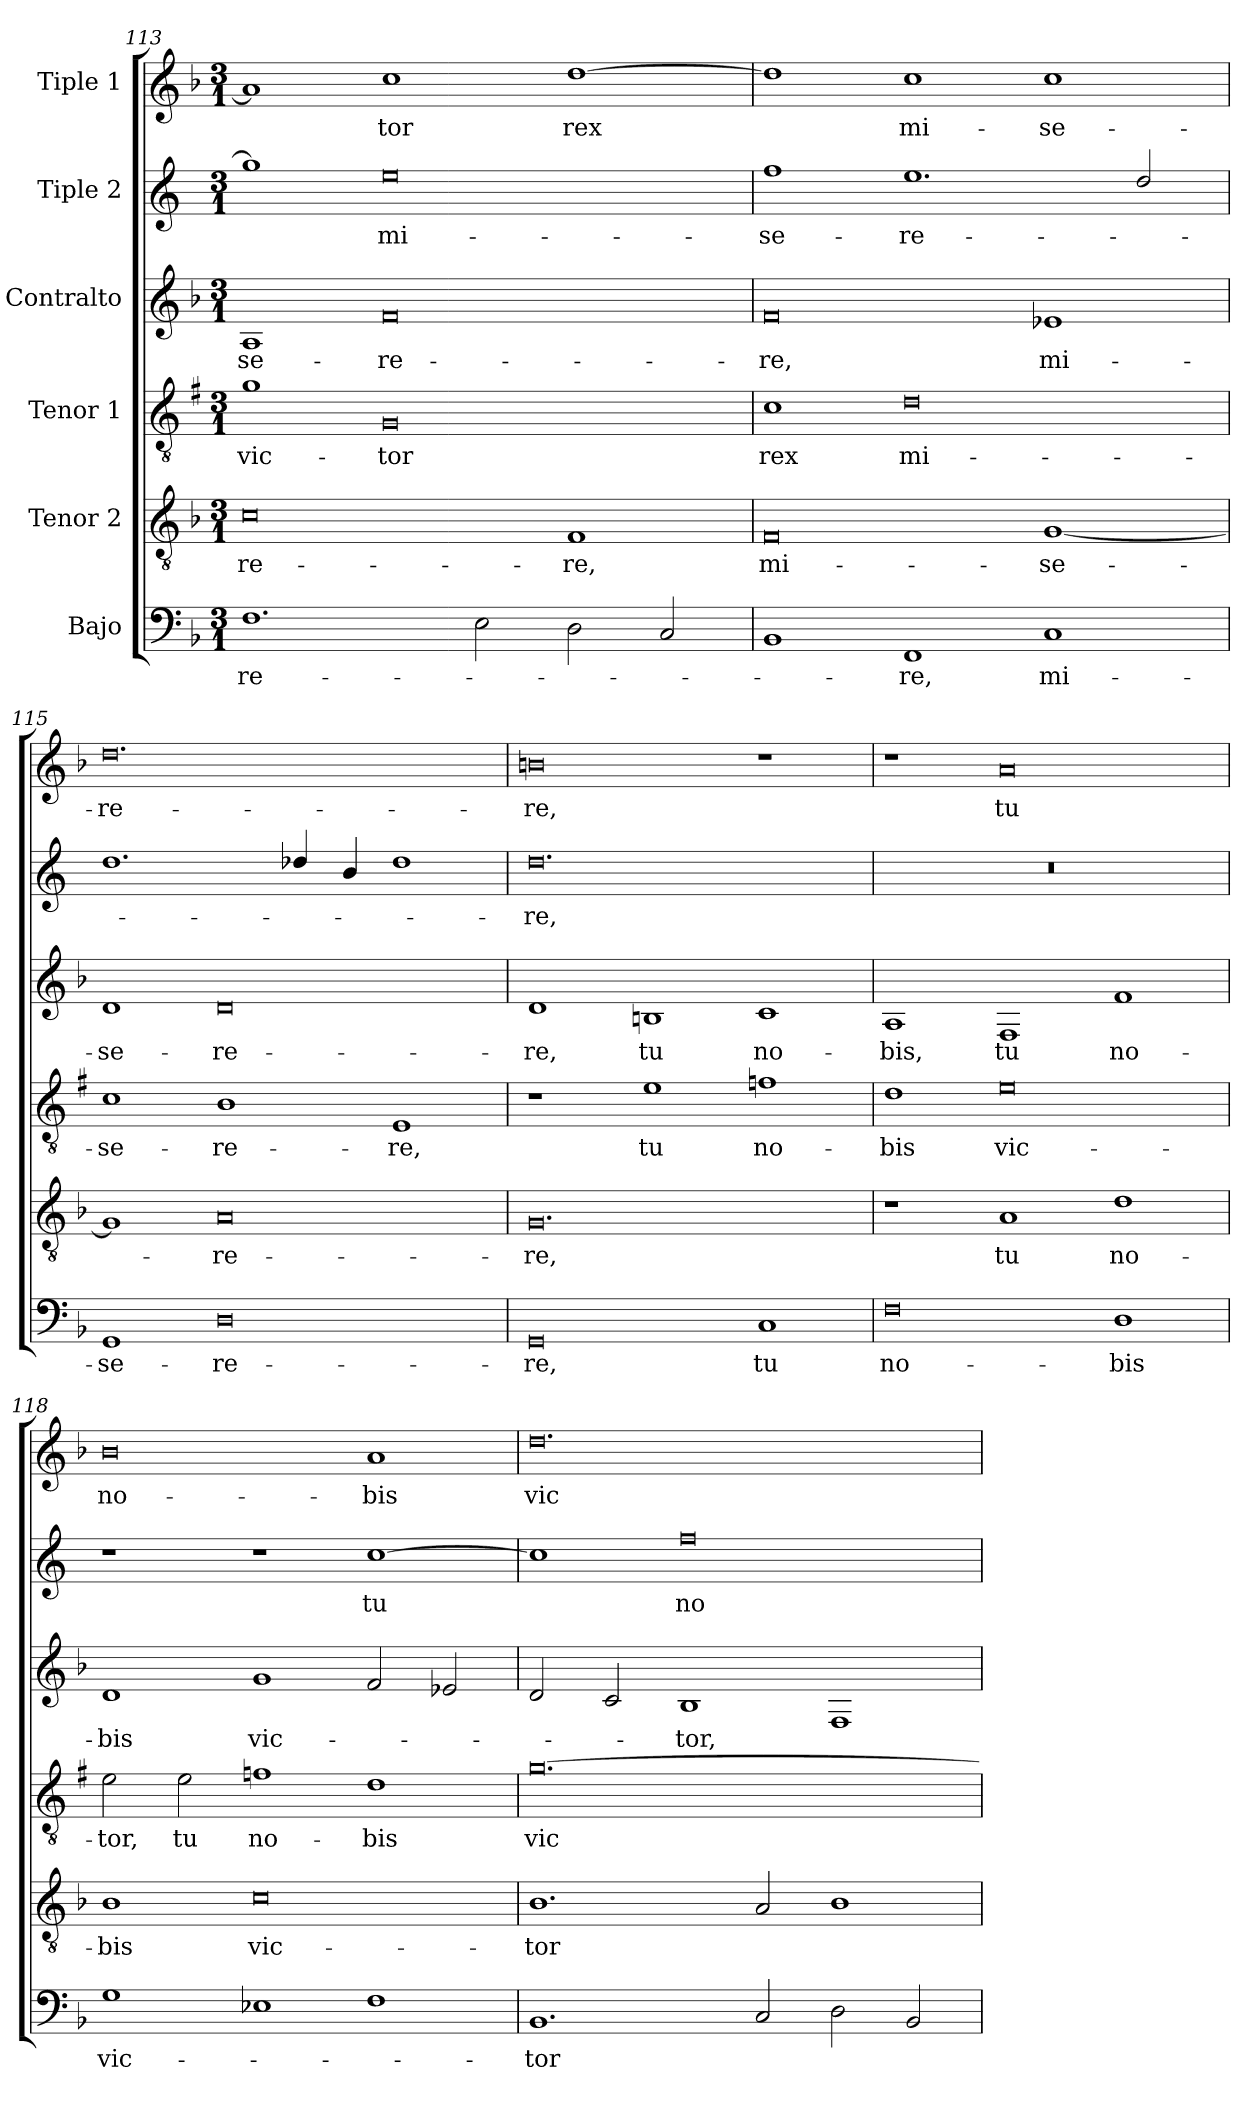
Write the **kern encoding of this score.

**kern	**text	**kern	**text	**kern	**text	**kern	**text	**kern	**text	**kern	**text
*part6	*part6	*part5	*part5	*part4	*part4	*part3	*part3	*part2	*part2	*part1	*part1
*staff6	*staff6	*staff5	*staff5	*staff4	*staff4	*staff3	*staff3	*staff2	*staff2	*staff1	*staff1
*I"Bajo	*	*I"Tenor 2	*	*I"Tenor 1	*	*I"Contralto	*	*I"Tiple 2	*	*I"Tiple 1	*
*clefF4	*	*clefGv2	*	*clefGv2	*	*clefG2	*	*clefG2	*	*clefG2	*
*	*	*	*	*ITrd1c2	*	*	*	*ITrd4c7	*	*	*
*k[b-]	*	*k[b-]	*	*k[b-]	*	*k[b-]	*	*k[b-]	*	*k[b-]	*
*F:	*	*F:	*	*F:	*	*F:	*	*F:	*	*F:	*
*M3/1	*	*M3/1	*	*M3/1	*	*M3/1	*	*M3/1	*	*M3/1	*
=113	=113	=113	=113	=113	=113	=113	=113	=113	=113	=113	=113
!	!LO:LY:b	!	!LO:LY:b	!	!LO:LY:b	!	!LO:LY:b	!	!	!	!
1.F	-re-	0c	-re-	1f	vic-	1A	-se-	1cc]	.	1a]	.
!	!	!	!	!	!LO:LY:b	!	!LO:LY:b	!	!LO:LY:b	!	!LO:LY:b
.	.	.	.	0F	-tor	0f	-re-	0a	mi-	1cc	-tor
2E\	.	.	.	.	.	.	.	.	.	.	.
!	!	!	!LO:LY:b	!	!	!	!	!	!	!	!LO:LY:b
2D\	.	1F	-re,	.	.	.	.	.	.	[1dd	rex
2C/	.	.	.	.	.	.	.	.	.	.	.
=114	=114	=114	=114	=114	=114	=114	=114	=114	=114	=114	=114
!	!	!	!LO:LY:b	!	!LO:LY:b	!	!LO:LY:b	!	!LO:LY:b	!	!
1BB-	.	0F	mi-	1B-	rex	0f	-re,	1b-	-se-	1dd]	.
!	!LO:LY:b	!	!	!	!LO:LY:b	!	!	!	!LO:LY:b	!	!LO:LY:b
1FF	-re,	.	.	0c	mi-	.	.	1.a	-re-	1cc	mi-
!	!LO:LY:b	!	!LO:LY:b	!	!	!	!LO:LY:b	!	!	!	!LO:LY:b
1C	mi-	[1G	-se-	.	.	1e-X	mi-	.	.	1cc	-se-
.	.	.	.	.	.	.	.	2g/	.	.	.
=115	=115	=115	=115	=115	=115	=115	=115	=115	=115	=115	=115
!	!LO:LY:b	!	!	!	!LO:LY:b	!	!LO:LY:b	!	!	!	!LO:LY:b
1GG	-se-	1G]	.	1B-	-se-	1d	-se-	1.g	.	0.dd	-re-
!	!LO:LY:b	!	!LO:LY:b	!	!LO:LY:b	!	!LO:LY:b	!	!	!	!
0D	-re-	0A	-re-	1A	-re-	0d	-re-	.	.	.	.
.	.	.	.	.	.	.	.	4g-X/	.	.	.
.	.	.	.	.	.	.	.	4e/	.	.	.
!	!	!	!	!	!LO:LY:b	!	!	!	!	!	!
.	.	.	.	1D	-re,	.	.	1g-	.	.	.
!!LO:LB:g=z
=116	=116	=116	=116	=116	=116	=116	=116	=116	=116	=116	=116
!	!LO:LY:b	!	!LO:LY:b	!	!	!	!LO:LY:b	!	!LO:LY:b	!	!LO:LY:b
0GG	-re,	0.G	-re,	1r	.	1d	-re,	0.g	-re,	0bn	-re,
!	!	!	!	!	!LO:LY:b	!	!LO:LY:b	!	!	!	!
.	.	.	.	1d	tu	1Bn	tu	.	.	.	.
!	!LO:LY:b	!	!	!	!LO:LY:b	!	!LO:LY:b	!	!	!	!
1C	tu	.	.	1e-X	no-	1c	no-	.	.	1r	.
=117	=117	=117	=117	=117	=117	=117	=117	=117	=117	=117	=117
!	!LO:LY:b	!	!	!	!LO:LY:b	!	!LO:LY:b	!	!	!	!
0F	no-	1r	.	1c	-bis	1A	-bis,	0.r	.	1r	.
!	!	!	!LO:LY:b	!	!LO:LY:b	!	!LO:LY:b	!	!	!	!LO:LY:b
.	.	1A	tu	0d	vic-	1F	tu	.	.	0a	tu
!	!LO:LY:b	!	!LO:LY:b	!	!	!	!LO:LY:b	!	!	!	!
1D	-bis	1d	no-	.	.	1f	no-	.	.	.	.
=118	=118	=118	=118	=118	=118	=118	=118	=118	=118	=118	=118
!	!LO:LY:b	!	!LO:LY:b	!	!LO:LY:b	!	!LO:LY:b	!	!	!	!LO:LY:b
1G	vic-	1B-	-bis	2d\	-tor,	1d	-bis	1r	.	0b-	no-
!	!	!	!	!	!LO:LY:b	!	!	!	!	!	!
.	.	.	.	2d\	tu	.	.	.	.	.	.
!	!	!	!LO:LY:b	!	!LO:LY:b	!	!LO:LY:b	!	!	!	!
1E-X	.	0c	vic-	1e-X	no-	1g	vic-	1r	.	.	.
!	!	!	!	!	!LO:LY:b	!	!	!	!LO:LY:b	!	!LO:LY:b
1F	.	.	.	1c	-bis	2f/	.	[1f	tu	1a	-bis
.	.	.	.	.	.	2e-X/	.	.	.	.	.
=119	=119	=119	=119	=119	=119	=119	=119	=119	=119	=119	=119
!	!LO:LY:b	!	!LO:LY:b	!	!LO:LY:b	!	!	!	!	!	!LO:LY:b
1.BB-	-tor	1.B-	-tor	[0.f	vic-	2d/	.	1f]	.	0.dd	vic-
.	.	.	.	.	.	2c/	.	.	.	.	.
!	!	!	!	!	!	!	!LO:LY:b	!	!LO:LY:b	!	!
.	.	.	.	.	.	1B-	-tor,	0b-	no-	.	.
2C/	.	2A/	.	.	.	.	.	.	.	.	.
2D\	.	1B-	.	.	.	1F	.	.	.	.	.
2BB-/	.	.	.	.	.	.	.	.	.	.	.
=	=	=	=	=	=	=	=	=	=	=	=
*-	*-	*-	*-	*-	*-	*-	*-	*-	*-	*-	*-
